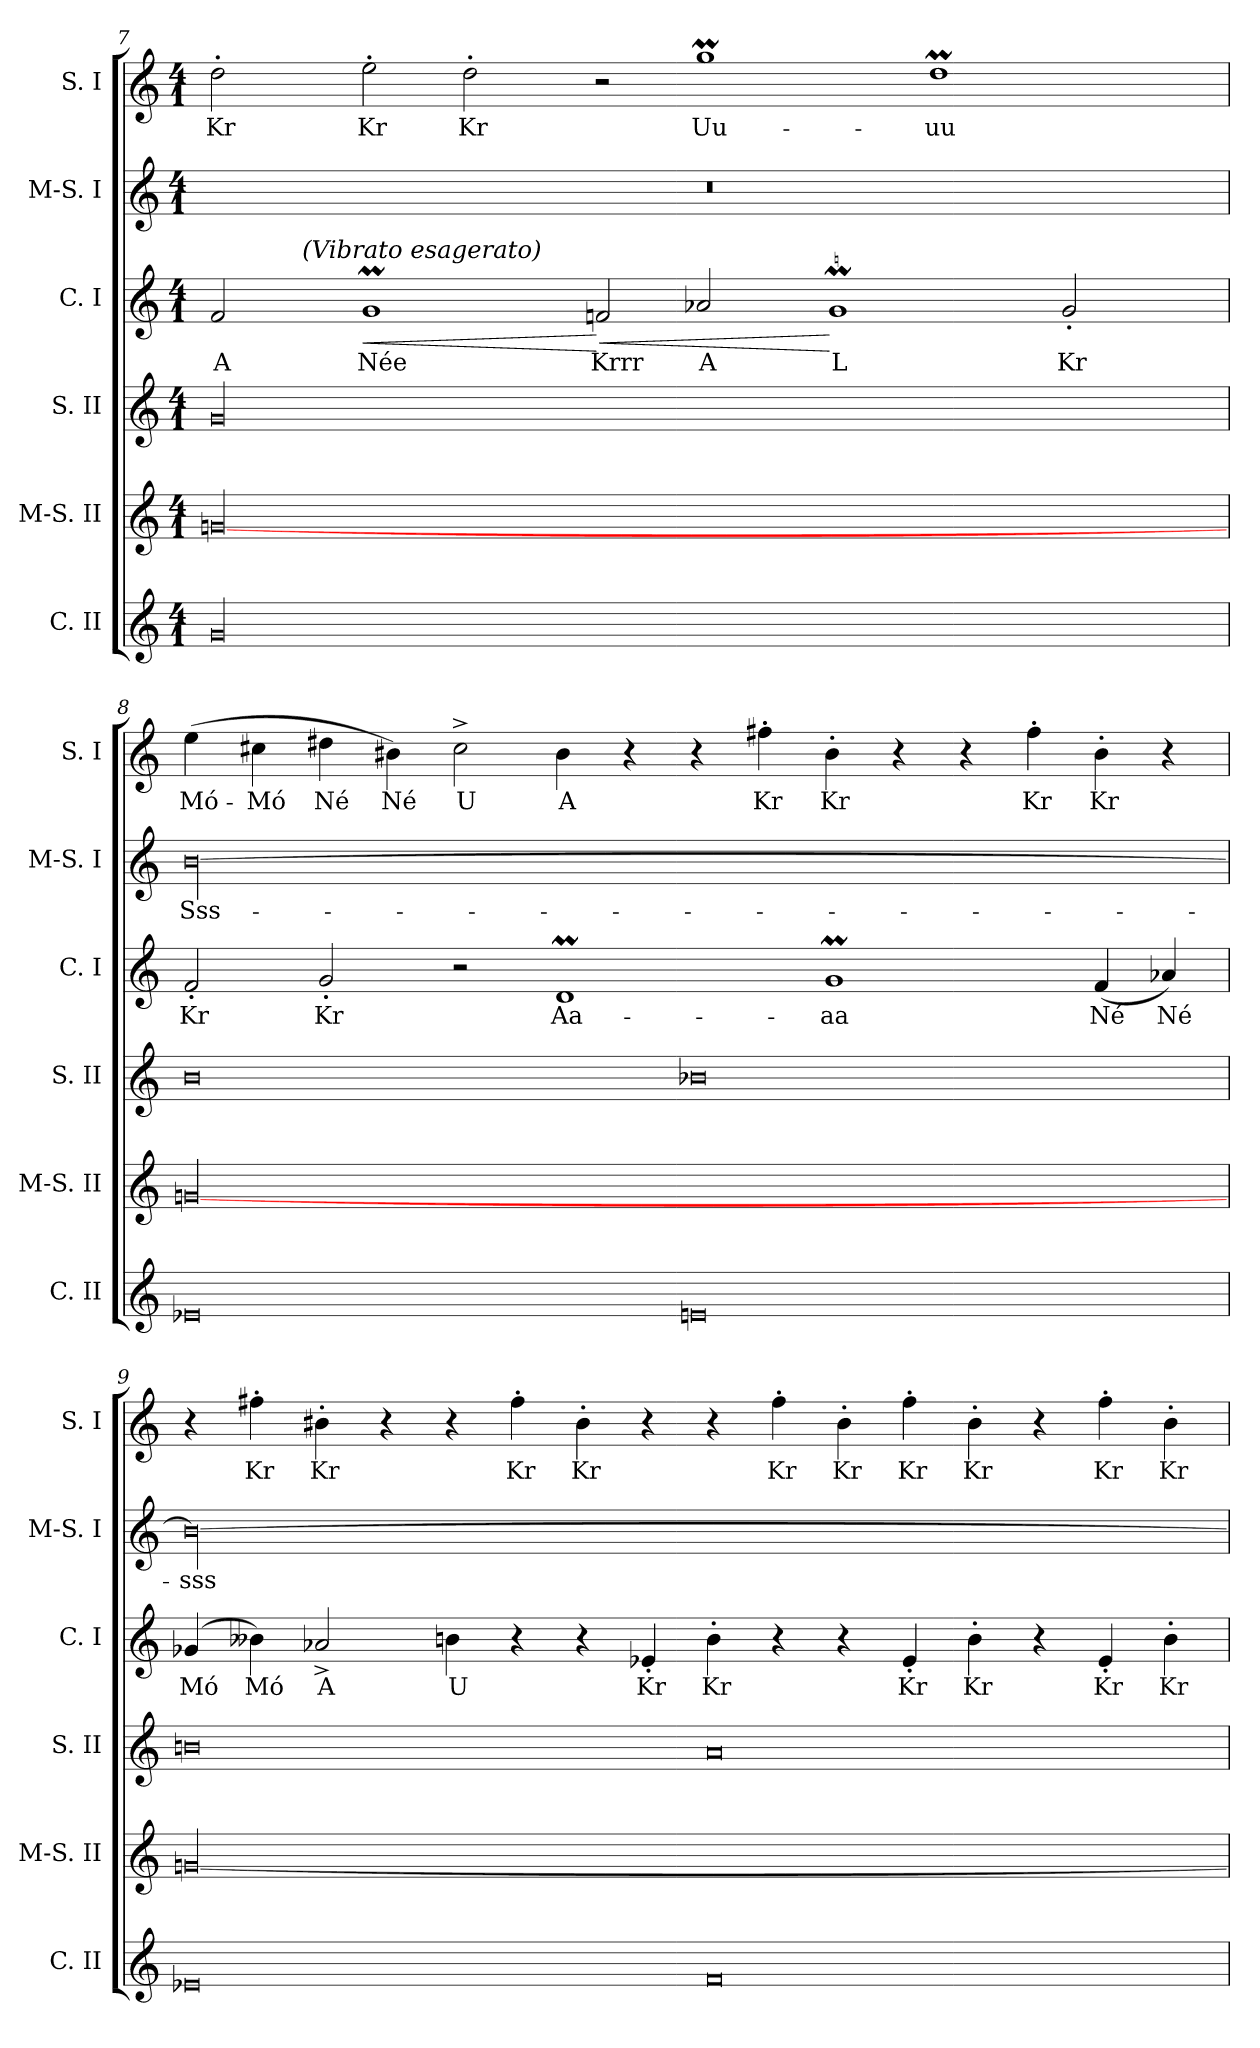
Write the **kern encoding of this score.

**kern	**kern	**kern	**kern	**text	**dynam	**kern	**text	**kern	**text
*part6	*part5	*part4	*part3	*part3	*part3	*part2	*part2	*part1	*part1
*staff6	*staff5	*staff4	*staff3	*staff3	*staff3	*staff2	*staff2	*staff1	*staff1
*I"C. II	*I"M-S. II	*I"S. II	*I"C. I	*	*	*I"M-S. I	*	*I"S. I	*
*I'C. II	*I'M-S. II	*I'S. II	*I'C. I	*	*	*I'M-S. I	*	*I'S. I	*
!!LO:LB:g=z
*clefG2	*clefG2	*clefG2	*clefG2	*	*	*clefG2	*	*clefG2	*
*k[]	*k[]	*k[]	*k[]	*	*	*k[]	*	*k[]	*
*C:	*C:	*C:	*C:	*	*	*C:	*	*C:	*
*M4/1	*M4/1	*M4/1	*M4/1	*	*	*M4/1	*	*M4/1	*
=7	=7	=7	=7	=7	=7	=7	=7	=7	=7
!	!	!	!	!LO:LY:b:color=#000000	!	!LO:N:vis=1	!	!	!
!	!	!	!	!	!	!	!	!	!LO:LY:b:color=#000000
*	*	*	*^	*	*	*	*	*	*
00gi	[00gni	00gi	2fi/	4ryy	A	.	00r	.	2dd'i\	Kr
.	.	.	.	32ryy	.	.	.	.	.	.
.	.	.	.	256.ryy	.	.	.	.	.	.
!	!	!	!	!LO:TX:a:i:t=(Vibrato esagerato)	!	!	!	!	!	!
.	.	.	.	1ryy	.	.	.	.	.	.
!	!	!	!	!	!LO:LY:b:color=#000000	!LO:HP:b	!	!	!	!
!	!	!	!	!	!	!LO:HP:n=1:b	!	!	!	!
!	!	!	!	!	!	!LO:HP:n=1:b	!	!	!	!
!	!	!	!	!	!	!	!	!	!	!LO:LY:b:color=#000000
.	.	.	1gMi	.	Née	< < >	.	.	2ee'i\	Kr
!	!	!	!	!	!	!	!	!	!	!LO:LY:b:color=#000000
.	.	.	.	.	.	.	.	.	2dd'i\	Kr
.	.	.	.	1ryy	.	.	.	.	.	.
!	!	!	!	!	!LO:LY:b:color=#000000	!LO:HP:n=1:b	!	!	!	!
!	!	!	!	!	!	!LO:HP:n=1:b	!	!	!	!
!	!	!	!	!	!	!LO:HP:n=1:b	!	!	!	!
.	.	.	2fni/	.	Krrr	[ > < >	.	.	2r	.
!	!	!	!	!	!LO:LY:b:color=#000000	!	!	!	!	!
!	!	!	!	!	!	!	!	!	!	!LO:LY:b:color=#000000
.	.	.	2a-Xi/	.	A	]	.	.	1ggMi	Uu-
.	.	.	.	1ryy	.	.	.	.	.	.
!	!	!	!	!	!LO:LY:b:color=#000000	!	!	!	!	!
.	.	.	1gMi	.	L	[	.	.	.	.
!	!	!	!	!	!	!	!	!	!	!LO:LY:b:color=#000000
.	.	.	.	.	.	.	.	.	1ddMi	-uu
.	.	.	.	2ryy	.	.	.	.	.	.
!	!	!	!	!	!LO:LY:b:color=#000000	!	!	!	!	!
.	.	.	2g'i/	.	Kr	]	.	.	.	.
.	.	.	.	8ryy	.	.	.	.	.	.
.	.	.	.	16ryy	.	.	.	.	.	.
.	.	.	.	64ryy	.	.	.	.	.	.
.	.	.	.	128ryy	.	.	.	.	.	.
.	.	.	.	512ryy	.	.	.	.	.	.
.	.	.	.	.	.	[	.	.	.	.
*	*	*	*v	*v	*	*	*	*	*	*
=8	=8	=8	=8	=8	=8	=8	=8	=8	=8
*	*	*	*	*	*	*stria1	*	*	*
*	*	*	*^	*	*	*	*	*	*
!	!	!	!	!	!LO:LY:b:color=#000000	!	!	!	!	!
*	*	*	*v	*v	*	*	*	*	*	*
*	*	*	*^	*	*	*	*	*	*
!	!	!	!	!	!	!	!	!LO:LY:b:color=#000000	!	!
*	*	*	*v	*v	*	*	*	*	*	*
*	*	*	*^	*	*	*	*	*	*
!	!	!	!	!	!	!	!	!	!	!LO:LY:b:color=#000000
*	*	*	*v	*v	*	*	*	*	*	*
0e-Xi	[00gni	0bi	2f'i/	Kr	.	[00bi	Sss-	(4eei\	Mó-
!	!	!	!	!	!	!	!	!	!LO:LY:b:color=#000000
.	.	.	.	.	.	.	.	4cc#Xi\	-Mó
!	!	!	!	!LO:LY:b:color=#000000	!	!	!	!	!
!	!	!	!	!	!	!	!	!	!LO:LY:b:color=#000000
.	.	.	2g'i/	Kr	]	.	.	4dd#Xi\	Né
!	!	!	!	!	!	!	!	!	!LO:LY:b:color=#000000
.	.	.	.	.	.	.	.	4b#Xi\)	Né
!	!	!	!	!	!	!	!	!	!LO:LY:b:color=#000000
.	.	.	2r	.	.	.	.	2cc#^i\	U
!	!	!	!	!LO:LY:b:color=#000000	!	!	!	!	!
!	!	!	!	!	!	!	!	!	!LO:LY:b:color=#000000
.	.	.	1dMi	Aa-	.	.	.	4b#i\	A
.	.	.	.	.	.	.	.	4r	.
0eni	.	0b-Xi	.	.	.	.	.	4r	.
!	!	!	!	!	!	!	!	!	!LO:LY:b:color=#000000
.	.	.	.	.	.	.	.	4ff#X'i\	Kr
!	!	!	!	!LO:LY:b:color=#000000	!	!	!	!	!
!	!	!	!	!	!	!	!	!	!LO:LY:b:color=#000000
.	.	.	1gMi	-aa	.	.	.	4b#'i\	Kr
.	.	.	.	.	.	.	.	4r	.
.	.	.	.	.	.	.	.	4r	.
!	!	!	!	!	!	!	!	!	!LO:LY:b:color=#000000
.	.	.	.	.	.	.	.	4ff#'i\	Kr
!	!	!	!	!LO:LY:b:color=#000000	!	!	!	!	!
!	!	!	!	!	!	!	!	!	!LO:LY:b:color=#000000
.	.	.	(4fi/	Né	.	.	.	4b#'i\	Kr
!	!	!	!	!LO:LY:b:color=#000000	!	!	!	!	!
.	.	.	4a-Xi/)	Né	.	.	.	4r	.
!!LO:PB:g=z
=9	=9	=9	=9	=9	=9	=9	=9	=9	=9
!	!	!	!	!LO:LY:b:color=#000000	!	!	!	!	!
!	!	!	!	!	!	!	!LO:LY:b:color=#000000	!	!
0e-Xi	[00gni	0bni	(4g-Xi/	Mó	.	00bi_	-sss-	4r	.
!	!	!	!	!LO:LY:b:color=#000000	!	!	!	!	!
!	!	!	!	!	!	!	!	!	!LO:LY:b:color=#000000
.	.	.	4b--Xi\)	Mó	.	.	.	4ff#X'i\	Kr
!	!	!	!	!LO:LY:b:color=#000000	!	!	!	!	!
!	!	!	!	!	!	!	!	!	!LO:LY:b:color=#000000
.	.	.	2a-X^i/	A	.	.	.	4b#X'i\	Kr
.	.	.	.	.	.	.	.	4r	.
!	!	!	!	!LO:LY:b:color=#000000	!	!	!	!	!
.	.	.	4bi\	U	.	.	.	4r	.
!	!	!	!	!	!	!	!	!	!LO:LY:b:color=#000000
.	.	.	4r	.	.	.	.	4ff#'i\	Kr
!	!	!	!	!	!	!	!	!	!LO:LY:b:color=#000000
.	.	.	4r	.	.	.	.	4b#'i\	Kr
!	!	!	!	!LO:LY:b:color=#000000	!	!	!	!	!
.	.	.	4e-X'i/	Kr	.	.	.	4r	.
!	!	!	!	!LO:LY:b:color=#000000	!	!	!	!	!
0fi	.	0ai	4b'i\	Kr	.	.	.	4r	.
!	!	!	!	!	!	!	!	!	!LO:LY:b:color=#000000
.	.	.	4r	.	.	.	.	4ff#'i\	Kr
!	!	!	!	!	!	!	!	!	!LO:LY:b:color=#000000
.	.	.	4r	.	.	.	.	4b#'i\	Kr
!	!	!	!	!LO:LY:b:color=#000000	!	!	!	!	!
!	!	!	!	!	!	!	!	!	!LO:LY:b:color=#000000
.	.	.	4e-'i/	Kr	.	.	.	4ff#'i\	Kr
!	!	!	!	!LO:LY:b:color=#000000	!	!	!	!	!
!	!	!	!	!	!	!	!	!	!LO:LY:b:color=#000000
.	.	.	4b'i\	Kr	.	.	.	4b#'i\	Kr
.	.	.	4r	.	.	.	.	4r	.
!	!	!	!	!LO:LY:b:color=#000000	!	!	!	!	!
!	!	!	!	!	!	!	!	!	!LO:LY:b:color=#000000
.	.	.	4e-'i/	Kr	.	.	.	4ff#'i\	Kr
!	!	!	!	!LO:LY:b:color=#000000	!	!	!	!	!
!	!	!	!	!	!	!	!	!	!LO:LY:b:color=#000000
.	.	.	4b'i\	Kr	.	.	.	4b#'i\	Kr
=	=	=	=	=	=	=	=	=	=
*-	*-	*-	*-	*-	*-	*-	*-	*-	*-
